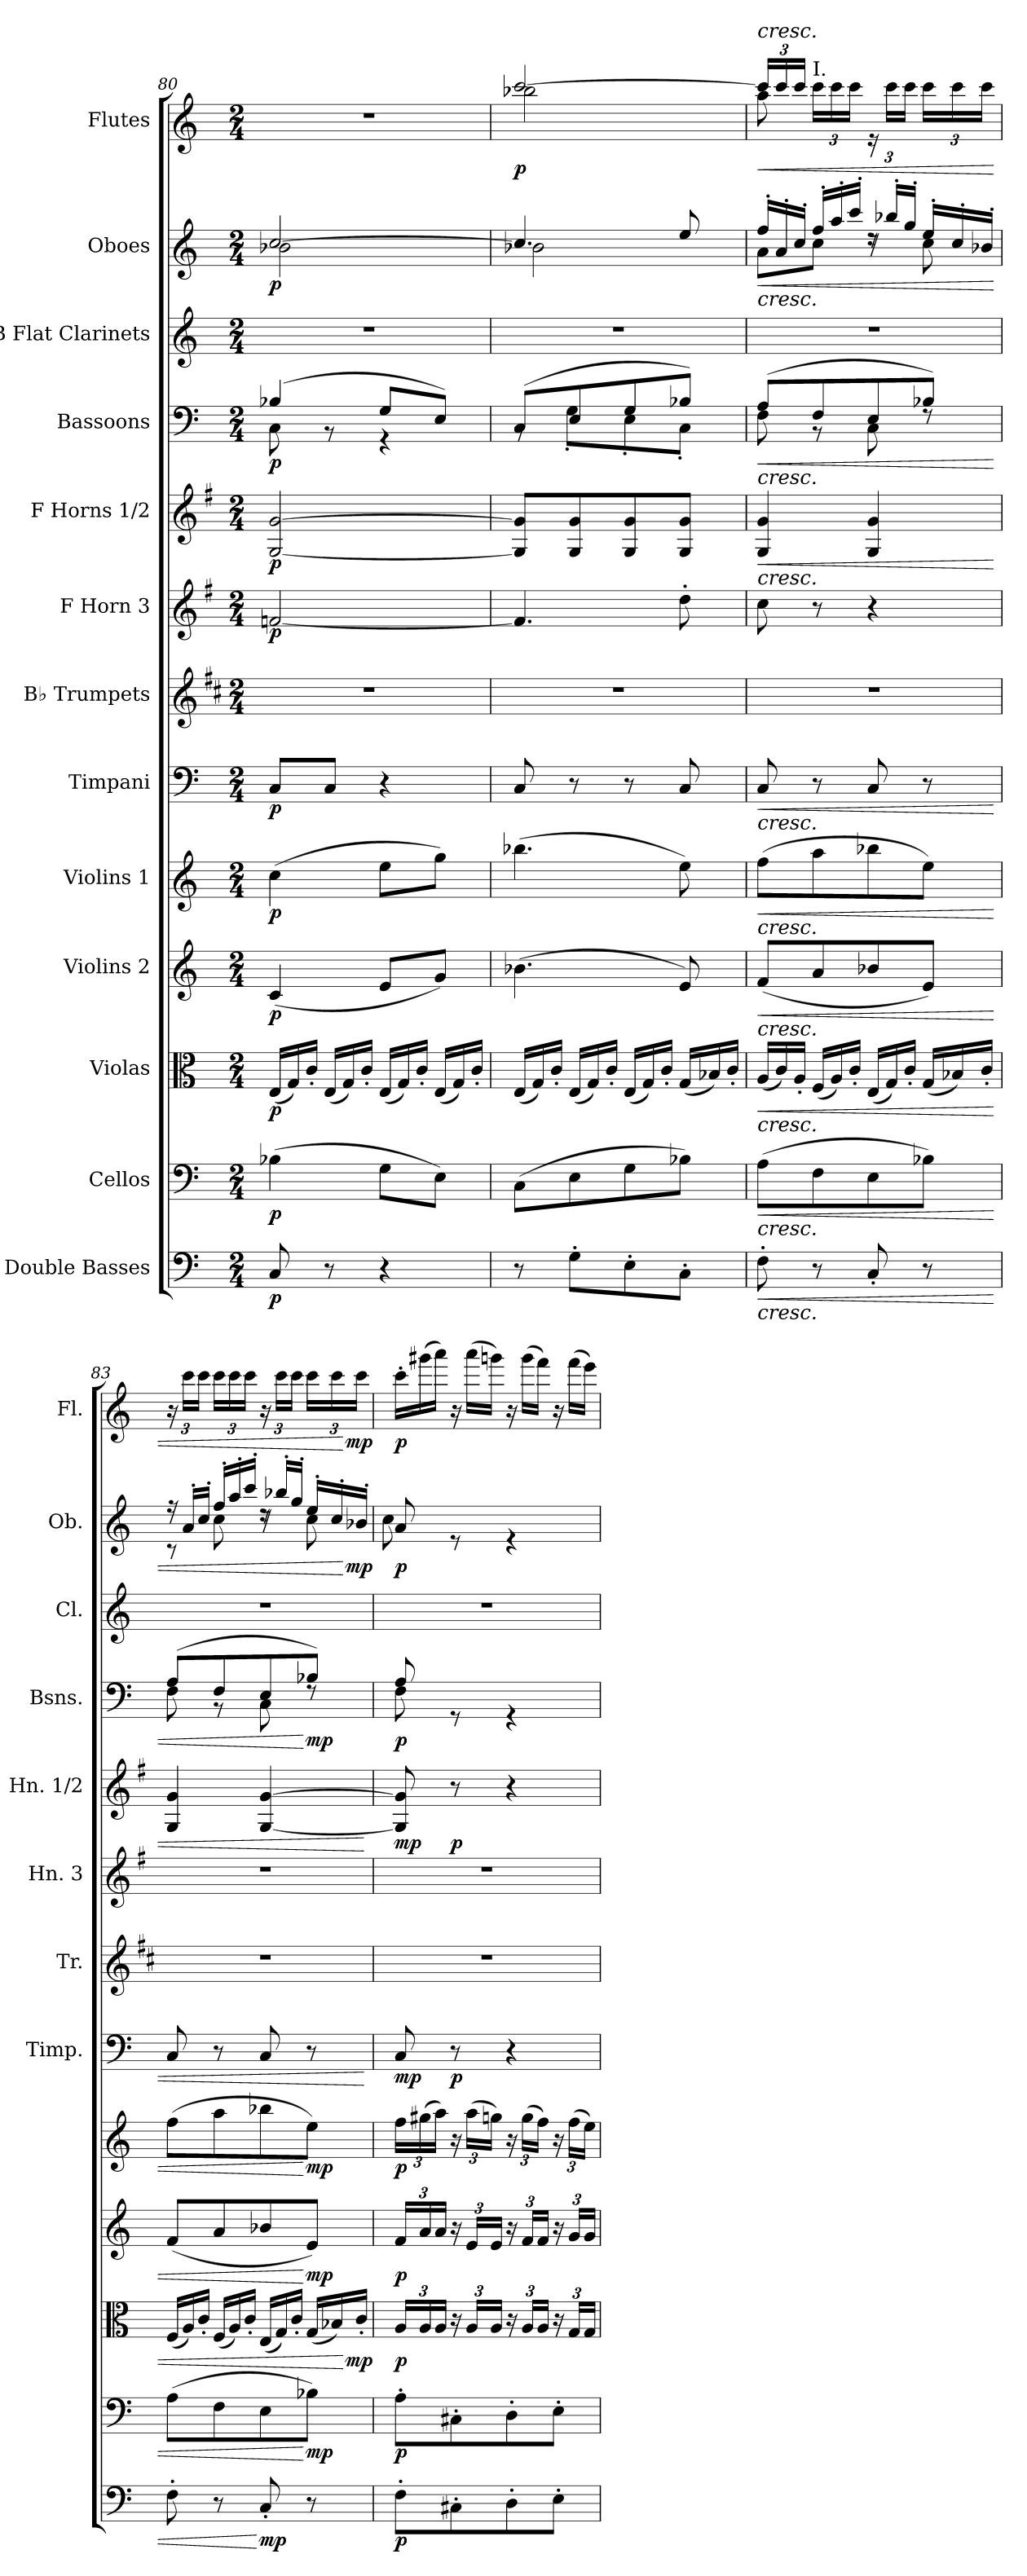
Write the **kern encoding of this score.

**kern	**dynam	**kern	**dynam	**kern	**dynam	**kern	**dynam	**kern	**dynam	**kern	**dynam	**kern	**kern	**dynam	**kern	**dynam	**kern	**dynam	**kern	**kern	**dynam	**kern	**dynam
*part13	*part13	*part12	*part12	*part11	*part11	*part10	*part10	*part9	*part9	*part8	*part8	*part7	*part6	*part6	*part5	*part5	*part4	*part4	*part3	*part2	*part2	*part1	*part1
*staff13	*staff13	*staff12	*staff12	*staff11	*staff11	*staff10	*staff10	*staff9	*staff9	*staff8	*staff8	*staff7	*staff6	*staff6	*staff5	*staff5	*staff4	*staff4	*staff3	*staff2	*staff2	*staff1	*staff1
*I"Double Basses	*	*I"Cellos	*	*I"Violas	*	*I"Violins 2	*	*I"Violins 1	*	*I"Timpani	*	*I"B♭ Trumpets	*I"F Horn 3	*	*I"F Horns 1/2	*	*I"Bassoons	*	*I"B Flat Clarinets	*I"Oboes	*	*I"Flutes	*
*	*	*	*	*	*	*	*	*	*	*I'Timp.	*	*I'Tr.	*I'Hn. 3	*	*I'Hn. 1/2	*	*I'Bsns.	*	*I'Cl.	*I'Ob.	*	*I'Fl.	*
*clefF4	*	*clefF4	*	*clefC3	*	*clefG2	*	*clefG2	*	*clefF4	*	*clefG2	*clefG2	*	*clefG2	*	*clefF4	*	*clefG2	*clefG2	*	*clefG2	*
*ITrd7c12	*	*	*	*	*	*	*	*	*	*	*	*ITrd1c2	*ITrd4c7	*	*ITrd4c7	*	*	*	*ITrd1c2	*	*	*	*
*k[]	*	*k[]	*	*k[]	*	*k[]	*	*k[]	*	*k[]	*	*k[]	*k[]	*	*k[]	*	*k[]	*	*k[b-e-]	*k[]	*	*k[]	*
*M2/4	*	*M2/4	*	*M2/4	*	*M2/4	*	*M2/4	*	*M2/4	*	*M2/4	*M2/4	*	*M2/4	*	*M2/4	*	*M2/4	*M2/4	*	*M2/4	*
*	*	*	*	*Xtuplet	*	*	*	*	*	*	*	*	*	*	*	*	*	*	*	*	*	*	*
=80	=80	=80	=80	=80	=80	=80	=80	=80	=80	=80	=80	=80	=80	=80	=80	=80	=80	=80	=80	=80	=80	=80	=80
*	*	*	*	*	*	*	*	*	*	*	*	*	*	*	*	*	*^	*	*	*^	*	*	*
!	!LO:DY:b	!	!LO:DY:b	!	!LO:DY:b	!	!LO:DY:b	!	!LO:DY:b	!	!LO:DY:b	!	!	!LO:DY:b	!	!LO:DY:b	!	!	!LO:DY:b	!	!	!	!LO:DY:b	!	!
8CC/	p	(>4B-X\	p	(<24E/LL	p	(<4c/	p	(>4cc\	p	8C/L	p	2r	[2B-X/	p	[2C/ [2c/	p	(>4B-X/	8C\	p	2r	[2cc/	2b-X\	p	2r	.
.	.	.	.	24G/)	.	.	.	.	.	.	.	.	.	.	.	.	.	.	.	.	.	.	.	.	.
.	.	.	.	24c'/JJ	.	.	.	.	.	.	.	.	.	.	.	.	.	.	.	.	.	.	.	.	.
8r	.	.	.	(<24E/LL	.	.	.	.	.	8C/J	.	.	.	.	.	.	.	8r	.	.	.	.	.	.	.
.	.	.	.	24G/)	.	.	.	.	.	.	.	.	.	.	.	.	.	.	.	.	.	.	.	.	.
.	.	.	.	24c'/JJ	.	.	.	.	.	.	.	.	.	.	.	.	.	.	.	.	.	.	.	.	.
4r	.	8G\L	.	(<24E/LL	.	8e/L	.	8ee\L	.	4r	.	.	.	.	.	.	8G/L	4r	.	.	.	.	.	.	.
.	.	.	.	24G/)	.	.	.	.	.	.	.	.	.	.	.	.	.	.	.	.	.	.	.	.	.
.	.	.	.	24c'/JJ	.	.	.	.	.	.	.	.	.	.	.	.	.	.	.	.	.	.	.	.	.
.	.	8E\J)	.	(<24E/LL	.	8g/J)	.	8gg\J)	.	.	.	.	.	.	.	.	8E/J)	.	.	.	.	.	.	.	.
.	.	.	.	24G/)	.	.	.	.	.	.	.	.	.	.	.	.	.	.	.	.	.	.	.	.	.
.	.	.	.	24c'/JJ	.	.	.	.	.	.	.	.	.	.	.	.	.	.	.	.	.	.	.	.	.
!!LO:PB:g=z
=81	=81	=81	=81	=81	=81	=81	=81	=81	=81	=81	=81	=81	=81	=81	=81	=81	=81	=81	=81	=81	=81	=81	=81	=81	=81
*	*	*	*	*	*	*	*	*	*	*	*	*	*	*	*	*	*	*	*	*	*	*	*	*^	*
!	!	!	!	!	!	!	!	!	!	!	!	!	!	!	!	!	!	!	!	!	!	!	!	!	!	!LO:DY:b
8r	.	(>8C\L	.	(<24E/LL	.	(>4.b-X\	.	(>4.bb-X\	.	8C/	.	2r	4.B-/]	.	8C/] 8c/]L	.	(>8C/L	8rBB	.	2r	4.cc/]	2b-X\	.	[2ccc/	2bb-X\	p
.	.	.	.	24G/)	.	.	.	.	.	.	.	.	.	.	.	.	.	.	.	.	.	.	.	.	.	.
.	.	.	.	24c'/JJ	.	.	.	.	.	.	.	.	.	.	.	.	.	.	.	.	.	.	.	.	.	.
8GG'\L	.	8E\	.	(<24E/LL	.	.	.	.	.	8r	.	.	.	.	8C/ 8c/	.	8E/	8G'\L	.	.	.	.	.	.	.	.
.	.	.	.	24G/)	.	.	.	.	.	.	.	.	.	.	.	.	.	.	.	.	.	.	.	.	.	.
.	.	.	.	24c'/JJ	.	.	.	.	.	.	.	.	.	.	.	.	.	.	.	.	.	.	.	.	.	.
8EE'\	.	8G\	.	(<24E/LL	.	.	.	.	.	8r	.	.	.	.	8C/ 8c/	.	8G/	8E'\	.	.	.	.	.	.	.	.
.	.	.	.	24G/)	.	.	.	.	.	.	.	.	.	.	.	.	.	.	.	.	.	.	.	.	.	.
.	.	.	.	24c'/JJ	.	.	.	.	.	.	.	.	.	.	.	.	.	.	.	.	.	.	.	.	.	.
8CC'\J	.	8B-X\J)	.	(<24G/LL	.	8e/)	.	8ee\)	.	8C/	.	.	8g'\	.	8C/ 8c/J	.	8B-X/J)	8C'\J	.	.	8ee/	.	.	.	.	.
.	.	.	.	24B-X/)	.	.	.	.	.	.	.	.	.	.	.	.	.	.	.	.	.	.	.	.	.	.
.	.	.	.	24c'/JJ	.	.	.	.	.	.	.	.	.	.	.	.	.	.	.	.	.	.	.	.	.	.
=82	=82	=82	=82	=82	=82	=82	=82	=82	=82	=82	=82	=82	=82	=82	=82	=82	=82	=82	=82	=82	=82	=82	=82	=82	=82	=82
!	!LO:HP:b	!	!LO:HP:b	!	!LO:HP:b	!	!LO:HP:b	!	!LO:HP:b	!	!LO:HP:b	!	!	!	!	!LO:HP:b	!	!	!LO:HP:b	!	!	!	!	!	!	!
*	*	*	*	*	*	*	*	*	*	*	*	*	*	*	*	*	*	*	*	*	*Xtuplet	*	*	*	*	*
!	!	!	!	!	!	!	!	!	!	!	!	!	!	!	!	!	!	!	!	!	!	!	!LO:HP:b	!	!	!
*	*	*	*	*	*	*	*	*	*	*	*	*	*	*	*	*	*	*	*	*	*	*	*	*Xbrackettup	*	*
!	!	!	!	!	!	!	!	!	!	!	!	!	!	!	!	!	!	!	!	!	!	!	!	!LO:TX:a:i:t=cresc.	!	!
!	!	!	!	!	!	!	!	!	!	!	!	!	!	!	!	!	!	!	!	!	!LO:TX:b:i:t=cresc.	!	!	!	!	!
!	!	!	!	!	!	!	!	!	!	!	!	!	!	!	!	!	!LO:TX:b:i:t=cresc.	!	!	!	!	!	!	!	!	!
!	!	!	!	!	!	!	!	!	!	!	!	!	!	!	!LO:TX:b:i:t=cresc.	!	!	!	!	!	!	!	!	!	!	!
!	!	!	!	!	!	!	!	!	!	!LO:TX:b:i:t=cresc.	!	!	!	!	!	!	!	!	!	!	!	!	!	!	!	!
!	!	!	!	!	!	!	!	!LO:TX:b:i:t=cresc.	!	!	!	!	!	!	!	!	!	!	!	!	!	!	!	!	!	!
!	!	!	!	!	!	!LO:TX:b:i:t=cresc.	!	!	!	!	!	!	!	!	!	!	!	!	!	!	!	!	!	!	!	!
!	!	!	!	!LO:TX:b:i:t=cresc.	!	!	!	!	!	!	!	!	!	!	!	!	!	!	!	!	!	!	!	!	!	!
!	!	!LO:TX:b:i:t=cresc.	!	!	!	!	!	!	!	!	!	!	!	!	!	!	!	!	!	!	!	!	!	!	!	!
!LO:TX:b:i:t=cresc.	!	!	!	!	!	!	!	!	!	!	!	!	!	!	!	!	!	!	!	!	!	!	!	!	!	!
!	!	!	!	!	!	!	!	!	!	!	!	!	!	!	!	!	!	!	!	!	!	!	!	!	!	!LO:HP:b
8FF'\	<	(>8A\L	<	(<24A/LL	<	(<8f/L	<	(>8ff\L	<	8C/	<	2r	8f\	.	4C/ 4c/	<	(>8A/L	8F\	<	2r	24ff'/LL	8a\L	<	24ccc/LL]	8aa\	<
.	.	.	.	24c/)	.	.	.	.	.	.	.	.	.	.	.	.	.	.	.	.	24a'/	.	.	24ccc/	.	.
.	.	.	.	24A'/JJ	.	.	.	.	.	.	.	.	.	.	.	.	.	.	.	.	24cc'/JJ	.	.	24ccc/JJ	.	.
!	!	!	!	!	!	!	!	!	!	!	!	!	!	!	!	!	!	!	!	!	!	!	!	!LO:TX:a:t=I.	!	!
8r	.	8F\	.	(<24F/LL	.	8a/	.	8aa\	.	8r	.	.	8r	.	.	.	8F/	8r	.	.	24ff'/LL	8cc\J	.	24ccc\LL	4.ryy	.
.	.	.	.	24A/)	.	.	.	.	.	.	.	.	.	.	.	.	.	.	.	.	24aa'/	.	.	24ccc\	.	.
.	.	.	.	24c'/JJ	.	.	.	.	.	.	.	.	.	.	.	.	.	.	.	.	24ccc'/JJ	.	.	24ccc\JJ	.	.
8CC'/	.	8E\	.	(<24E/LL	.	8b-X/	.	8bb-X\	.	8C/	.	.	4r	.	4C/ 4c/	.	8E/	8C\	.	.	24rdd	8rdd	.	24re	.	.
.	.	.	.	24G/)	.	.	.	.	.	.	.	.	.	.	.	.	.	.	.	.	24bb-X'/LL	.	.	24ccc\LL	.	.
.	.	.	.	24c'/JJ	.	.	.	.	.	.	.	.	.	.	.	.	.	.	.	.	24gg'/JJ	.	.	24ccc\JJ	.	.
8r	.	8B-X\J)	.	(<24G/LL	.	8e/J)	.	8ee\J)	.	8r	.	.	.	.	.	.	8B-X/J)	8rF	.	.	24ee'/LL	8cc\	.	24ccc\LL	.	.
.	.	.	.	24B-X/)	.	.	.	.	.	.	.	.	.	.	.	.	.	.	.	.	24cc'/	.	.	24ccc\	.	.
.	.	.	.	24c'/JJ	.	.	.	.	.	.	.	.	.	.	.	.	.	.	.	.	24b-X'/JJ	.	.	24ccc\JJ	.	.
*	*	*	*	*	*	*	*	*	*	*	*	*	*	*	*	*	*	*	*	*	*	*	*	*v	*v	*
=83	=83	=83	=83	=83	=83	=83	=83	=83	=83	=83	=83	=83	=83	=83	=83	=83	=83	=83	=83	=83	=83	=83	=83	=83	=83
8FF'\	.	(>8A\L	.	(<24F/LL	.	(<8f/L	.	(>8ff\L	.	8C/	.	2r	2r	.	4C/ 4c/	.	(>8A/L	8F\	.	2r	24r	8r	.	24r	.
.	.	.	.	24A/)	.	.	.	.	.	.	.	.	.	.	.	.	.	.	.	.	24a'/LL	.	.	24ccc\LL	.
.	.	.	.	24c'/JJ	.	.	.	.	.	.	.	.	.	.	.	.	.	.	.	.	24cc'/JJ	.	.	24ccc\JJ	.
8r	.	8F\	.	(<24F/LL	.	8a/	.	8aa\	.	8r	.	.	.	.	.	.	8F/	8r	.	.	24ff'/LL	8cc\	.	24ccc\LL	.
.	.	.	.	24A/)	.	.	.	.	.	.	.	.	.	.	.	.	.	.	.	.	24aa'/	.	.	24ccc\	.
.	.	.	.	24c'/JJ	.	.	.	.	.	.	.	.	.	.	.	.	.	.	.	.	24ccc'/JJ	.	.	24ccc\JJ	.
!	!LO:DY:n=1:b	!	!	!	!	!	!	!	!	!	!	!	!	!	!	!	!	!	!	!	!	!	!	!	!
8CC'/	[ mp	8E\	.	(<24E/LL	.	8b-X/	.	8bb-X\	.	8C/	.	.	.	.	[4C/ [4c/	.	8E/	8C\	.	.	24rdd	8rdd	.	24r	.
.	.	.	.	24G/)	.	.	.	.	.	.	.	.	.	.	.	.	.	.	.	.	24bb-X'/LL	.	.	24ccc\LL	.
.	.	.	.	24c'/JJ	.	.	.	.	.	.	.	.	.	.	.	.	.	.	.	.	24gg'/JJ	.	.	24ccc\JJ	.
!	!	!	!LO:DY:n=1:b	!	!	!	!LO:DY:n=1:b	!	!LO:DY:n=1:b	!	!	!	!	!	!	!	!	!	!LO:DY:n=1:b	!	!	!	!	!	!
8r	.	8B-X\J)	[ mp	(<24G/LL	.	8e/J)	[ mp	8ee\J)	[ mp	8r	.	.	.	.	.	.	8B-X/J)	8rF	[ mp	.	24ee'/LL	8cc\	.	24ccc\LL	.
.	.	.	.	24B-X/)	.	.	.	.	.	.	.	.	.	.	.	.	.	.	.	.	24cc'/	.	.	24ccc\	.
!	!	!	!	!	!LO:DY:n=1:b	!	!	!	!	!	!	!	!	!	!	!	!	!	!	!	!	!	!LO:DY:n=1:b	!	!LO:DY:n=1:b
.	.	.	.	24c'/JJ	[ mp	.	.	.	.	.	.	.	.	.	.	.	.	.	.	.	24b-X'/JJ	.	[ mp	24ccc\JJ	[ mp
*	*	*	*	*	*	*	*	*	*	*	*	*	*	*	*	*	*v	*v	*	*	*v	*v	*	*	*
.	.	.	.	.	.	.	.	.	.	.	[	.	.	.	.	[	.	.	.	.	.	.	.
=84	=84	=84	=84	=84	=84	=84	=84	=84	=84	=84	=84	=84	=84	=84	=84	=84	=84	=84	=84	=84	=84	=84	=84
*	*	*	*	*tuplet	*	*	*	*	*	*	*	*	*	*	*	*	*	*	*	*	*	*	*
*	*	*	*	*Xbrackettup	*	*Xbrackettup	*	*Xbrackettup	*	*	*	*	*	*	*	*	*	*	*	*	*	*Xtuplet	*
*	*	*	*	*	*	*	*	*	*	*	*	*	*	*	*	*	*^	*	*	*^	*	*	*
!	!LO:DY:b	!	!LO:DY:b	!	!LO:DY:b	!	!LO:DY:b	!	!LO:DY:b	!	!LO:DY:b	!	!	!	!	!LO:DY:b	!	!	!LO:DY:b	!	!	!	!LO:DY:b	!	!LO:DY:b
8FF'\L	p	8A'\L	p	24A/LL	p	24f/LL	p	24ff\LL	p	8C/	mp	2r	2r	.	8C/] 8c/]	mp	8A/	8F\	p	2r	8a/	8cc\	p	24ccc'\LL	p
.	.	.	.	24A/	.	24a/	.	(>24gg#X\	.	.	.	.	.	.	.	.	.	.	.	.	.	.	.	(>24ggg#X\	.
.	.	.	.	24A/JJ	.	24a/JJ	.	24aa\JJ)	.	.	.	.	.	.	.	.	.	.	.	.	.	.	.	24aaa\JJ)	.
!	!	!	!	!	!	!	!	!	!	!	!LO:DY:b	!	!	!	!	!LO:DY:b	!	!	!	!	!	!	!	!	!
8CC#X'\	.	8C#X'\	.	24r	.	24r	.	24r	.	8r	p	.	.	.	8r	p	8rGG	4.ryy	.	.	8re	4.ryy	.	24r	.
.	.	.	.	24A/LL	.	24e/LL	.	(>24aa\LL	.	.	.	.	.	.	.	.	.	.	.	.	.	.	.	(>24aaa\LL	.
.	.	.	.	24A/JJ	.	24e/JJ	.	24ggn\JJ)	.	.	.	.	.	.	.	.	.	.	.	.	.	.	.	24gggn\JJ)	.
8DD'\	.	8D'\	.	24r	.	24r	.	24r	.	4r	.	.	.	.	4r	.	4rGG	.	.	.	4re	.	.	24r	.
.	.	.	.	24A/LL	.	24f/LL	.	(>24gg\LL	.	.	.	.	.	.	.	.	.	.	.	.	.	.	.	(>24ggg\LL	.
.	.	.	.	24A/JJ	.	24f/JJ	.	24ff\JJ)	.	.	.	.	.	.	.	.	.	.	.	.	.	.	.	24fff\JJ)	.
8EE'\J	.	8E'\J	.	24r	.	24r	.	24r	.	.	.	.	.	.	.	.	.	.	.	.	.	.	.	24r	.
.	.	.	.	24G/LL	.	24g/LL	.	(>24ff\LL	.	.	.	.	.	.	.	.	.	.	.	.	.	.	.	(>24fff\LL	.
.	.	.	.	24G/JJ	.	24g/JJ	.	24ee\JJ)	.	.	.	.	.	.	.	.	.	.	.	.	.	.	.	24eee\JJ)	.
*	*	*	*	*	*	*	*	*	*	*	*	*	*	*	*	*	*v	*v	*	*	*v	*v	*	*	*
=	=	=	=	=	=	=	=	=	=	=	=	=	=	=	=	=	=	=	=	=	=	=	=
*-	*-	*-	*-	*-	*-	*-	*-	*-	*-	*-	*-	*-	*-	*-	*-	*-	*-	*-	*-	*-	*-	*-	*-
